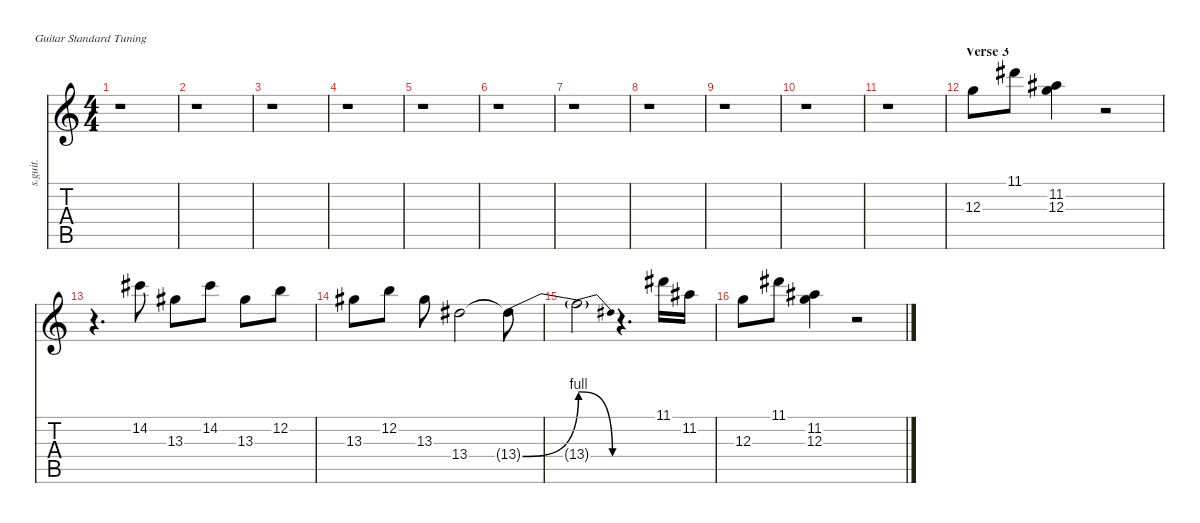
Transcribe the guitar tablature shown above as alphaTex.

\defaultSystemsLayout 4
\hideDynamics
\bracketExtendMode nobrackets
\track ("Electric Guitar (Noodle)" "s.guit.") {instrument electricguitarjazz}
\staff {score tabs}
\tuning (E4 B3 G3 D3 A2 E2)
\ts (4 4)
\tempo (139 hide)
\clef g2
\ks c
r.1{dy f} |
r.1 |
r.1 |
r.1 |
r.1 |
r.1 |
r.1 |
r.1 |
r.1 |
r.1 |
r.1 |
\section ("" "Verse 3")
12.3.8{lyrics (0 "") lyrics (1 "") lyrics (2 "") lyrics (3 "") lyrics (4 "") dy mf} 11.1{acc #}.8{lyrics (0 "") lyrics (1 "") lyrics (2 "") lyrics (3 "") lyrics (4 "")} (11.2{acc #} 12.3).4{lyrics (0 "") lyrics (1 "") lyrics (2 "") lyrics (3 "") lyrics (4 "") dy mp} r.2 |
r.4{d} 14.2{acc #}.8{lyrics (0 "") lyrics (1 "") lyrics (2 "") lyrics (3 "") lyrics (4 "") dy ff} 13.3{acc #}.8{lyrics (0 "") lyrics (1 "") lyrics (2 "") lyrics (3 "") lyrics (4 "") dy mp} 14.2{acc #}.8{lyrics (0 "") lyrics (1 "") lyrics (2 "") lyrics (3 "") lyrics (4 "") dy mf} 13.3{acc #}.8{lyrics (0 "") lyrics (1 "") lyrics (2 "") lyrics (3 "") lyrics (4 "") dy mp} 12.2.8{lyrics (0 "") lyrics (1 "") lyrics (2 "") lyrics (3 "") lyrics (4 "") dy ff} |
13.3{acc #}.8{lyrics (0 "") lyrics (1 "") lyrics (2 "") lyrics (3 "") lyrics (4 "") dy mf} 12.2.8{lyrics (0 "") lyrics (1 "") lyrics (2 "") lyrics (3 "") lyrics (4 "")} 13.3{acc #}.8{lyrics (0 "") lyrics (1 "") lyrics (2 "") lyrics (3 "") lyrics (4 "")} 13.4{acc #}.2{lyrics (0 "") lyrics (1 "") lyrics (2 "") lyrics (3 "") lyrics (4 "") dy ff} 13.4{be (bend 0 0 60 4) t acc #}.8{lyrics (0 "") lyrics (1 "") lyrics (2 "") lyrics (3 "") lyrics (4 "") dy f} |
13.4{be (release 0 4 60 0) t}.2{lyrics (0 "") lyrics (1 "") lyrics (2 "") lyrics (3 "") lyrics (4 "")} r.4{d} 11.1{acc #}.16{lyrics (0 "") lyrics (1 "") lyrics (2 "") lyrics (3 "") lyrics (4 "") dy mf} 11.2{acc #}.16{lyrics (0 "") lyrics (1 "") lyrics (2 "") lyrics (3 "") lyrics (4 "") dy mp} |
12.3.8{lyrics (0 "") lyrics (1 "") lyrics (2 "") lyrics (3 "") lyrics (4 "") dy mf} 11.1{acc #}.8{lyrics (0 "") lyrics (1 "") lyrics (2 "") lyrics (3 "") lyrics (4 "")} (11.2{acc #} 12.3).4{lyrics (0 "") lyrics (1 "") lyrics (2 "") lyrics (3 "") lyrics (4 "") dy mp} r.2
